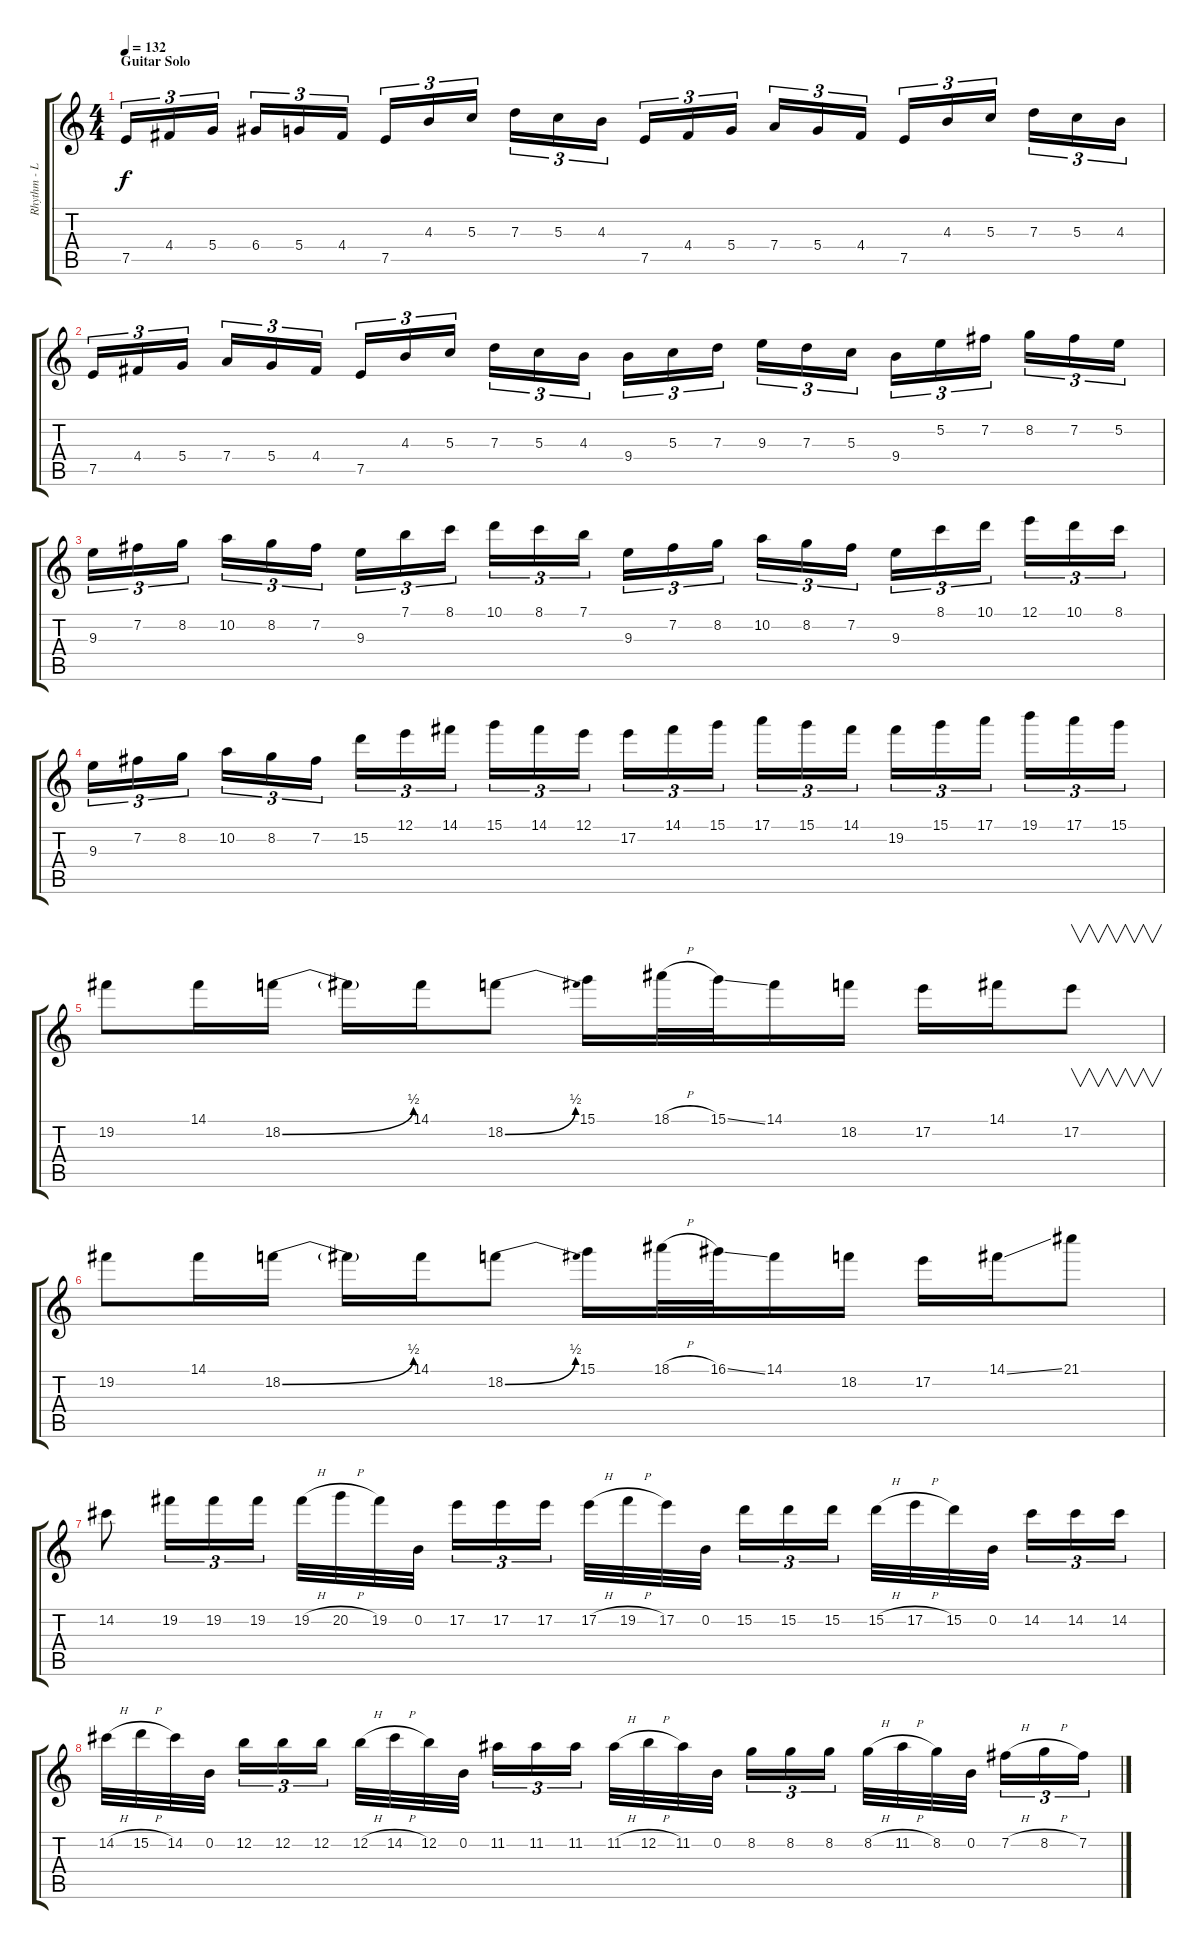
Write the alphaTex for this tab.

\track ("Rhythm - Lead Guitar" "Rhythm - L") {instrument distortionguitar}
\staff {score tabs}
\tuning (E4 B3 G3 D3 A2 E2) {hide}
\ts (4 4)
\section ("" "Guitar Solo")
\tempo 132
\clef g2
\ks c
7.5.16{tu (3 2) dy f} 4.4.16{tu (3 2)} 5.4.16{tu (3 2)} 6.4.16{tu (3 2)} 5.4.16{tu (3 2)} 4.4.16{tu (3 2)} 7.5.16{tu (3 2)} 4.3.16{tu (3 2)} 5.3.16{tu (3 2)} 7.3.16{tu (3 2)} 5.3.16{tu (3 2)} 4.3.16{tu (3 2)} 7.5.16{tu (3 2)} 4.4.16{tu (3 2)} 5.4.16{tu (3 2)} 7.4.16{tu (3 2)} 5.4.16{tu (3 2)} 4.4.16{tu (3 2)} 7.5.16{tu (3 2)} 4.3.16{tu (3 2)} 5.3.16{tu (3 2)} 7.3.16{tu (3 2)} 5.3.16{tu (3 2)} 4.3.16{tu (3 2)} |
7.5.16{tu (3 2)} 4.4.16{tu (3 2)} 5.4.16{tu (3 2)} 7.4.16{tu (3 2)} 5.4.16{tu (3 2)} 4.4.16{tu (3 2)} 7.5.16{tu (3 2)} 4.3.16{tu (3 2)} 5.3.16{tu (3 2)} 7.3.16{tu (3 2)} 5.3.16{tu (3 2)} 4.3.16{tu (3 2)} 9.4.16{tu (3 2)} 5.3.16{tu (3 2)} 7.3.16{tu (3 2)} 9.3.16{tu (3 2)} 7.3.16{tu (3 2)} 5.3.16{tu (3 2)} 9.4.16{tu (3 2)} 5.2.16{tu (3 2)} 7.2.16{tu (3 2)} 8.2.16{tu (3 2)} 7.2.16{tu (3 2)} 5.2.16{tu (3 2)} |
9.3.16{tu (3 2)} 7.2.16{tu (3 2)} 8.2.16{tu (3 2)} 10.2.16{tu (3 2)} 8.2.16{tu (3 2)} 7.2.16{tu (3 2)} 9.3.16{tu (3 2)} 7.1.16{tu (3 2)} 8.1.16{tu (3 2)} 10.1.16{tu (3 2)} 8.1.16{tu (3 2)} 7.1.16{tu (3 2)} 9.3.16{tu (3 2)} 7.2.16{tu (3 2)} 8.2.16{tu (3 2)} 10.2.16{tu (3 2)} 8.2.16{tu (3 2)} 7.2.16{tu (3 2)} 9.3.16{tu (3 2)} 8.1.16{tu (3 2)} 10.1.16{tu (3 2)} 12.1.16{tu (3 2)} 10.1.16{tu (3 2)} 8.1.16{tu (3 2)} |
9.3.16{tu (3 2)} 7.2.16{tu (3 2)} 8.2.16{tu (3 2)} 10.2.16{tu (3 2)} 8.2.16{tu (3 2)} 7.2.16{tu (3 2)} 15.2.16{tu (3 2)} 12.1.16{tu (3 2)} 14.1.16{tu (3 2)} 15.1.16{tu (3 2)} 14.1.16{tu (3 2)} 12.1.16{tu (3 2)} 17.2.16{tu (3 2)} 14.1.16{tu (3 2)} 15.1.16{tu (3 2)} 17.1.16{tu (3 2)} 15.1.16{tu (3 2)} 14.1.16{tu (3 2)} 19.2.16{tu (3 2)} 15.1.16{tu (3 2)} 17.1.16{tu (3 2)} 19.1.16{tu (3 2)} 17.1.16{tu (3 2)} 15.1.16{tu (3 2)} |
19.2.8 14.1.16 18.2{be (bend 0 0 60 2)}.16 18.2{t}.16 14.1.16 18.2{be (bend 0 0 60 2)}.8 15.1.16 18.1{h}.32 15.1{ss}.32 14.1.16 18.2.16 17.2.16 14.1.16 17.2.8{v} |
19.2.8 14.1.16 18.2{be (bend 0 0 60 2)}.16 18.2{t}.16 14.1.16 18.2{be (bend 0 0 60 2)}.8 15.1.16 18.1{h}.32 16.1{ss}.32 14.1.16 18.2.16 17.2.16 14.1{ss}.16 21.1.8 |
14.2.8 19.2.16{tu (3 2)} 19.2.16{tu (3 2)} 19.2.16{tu (3 2)} 19.2{h}.32 20.2{h}.32 19.2.32 0.2.32 17.2.16{tu (3 2)} 17.2.16{tu (3 2)} 17.2.16{tu (3 2)} 17.2{h}.32 19.2{h}.32 17.2.32 0.2.32 15.2.16{tu (3 2)} 15.2.16{tu (3 2)} 15.2.16{tu (3 2)} 15.2{h}.32 17.2{h}.32 15.2.32 0.2.32 14.2.16{tu (3 2)} 14.2.16{tu (3 2)} 14.2.16{tu (3 2)} |
14.2{h}.32 15.2{h}.32 14.2.32 0.2.32 12.2.16{tu (3 2)} 12.2.16{tu (3 2)} 12.2.16{tu (3 2)} 12.2{h}.32 14.2{h}.32 12.2.32 0.2.32 11.2.16{tu (3 2)} 11.2.16{tu (3 2)} 11.2.16{tu (3 2)} 11.2{h}.32 12.2{h}.32 11.2.32 0.2.32 8.2.16{tu (3 2)} 8.2.16{tu (3 2)} 8.2.16{tu (3 2)} 8.2{h}.32 11.2{h}.32 8.2.32 0.2.32 7.2{h}.16{tu (3 2)} 8.2{h}.16{tu (3 2)} 7.2.16{tu (3 2)}
